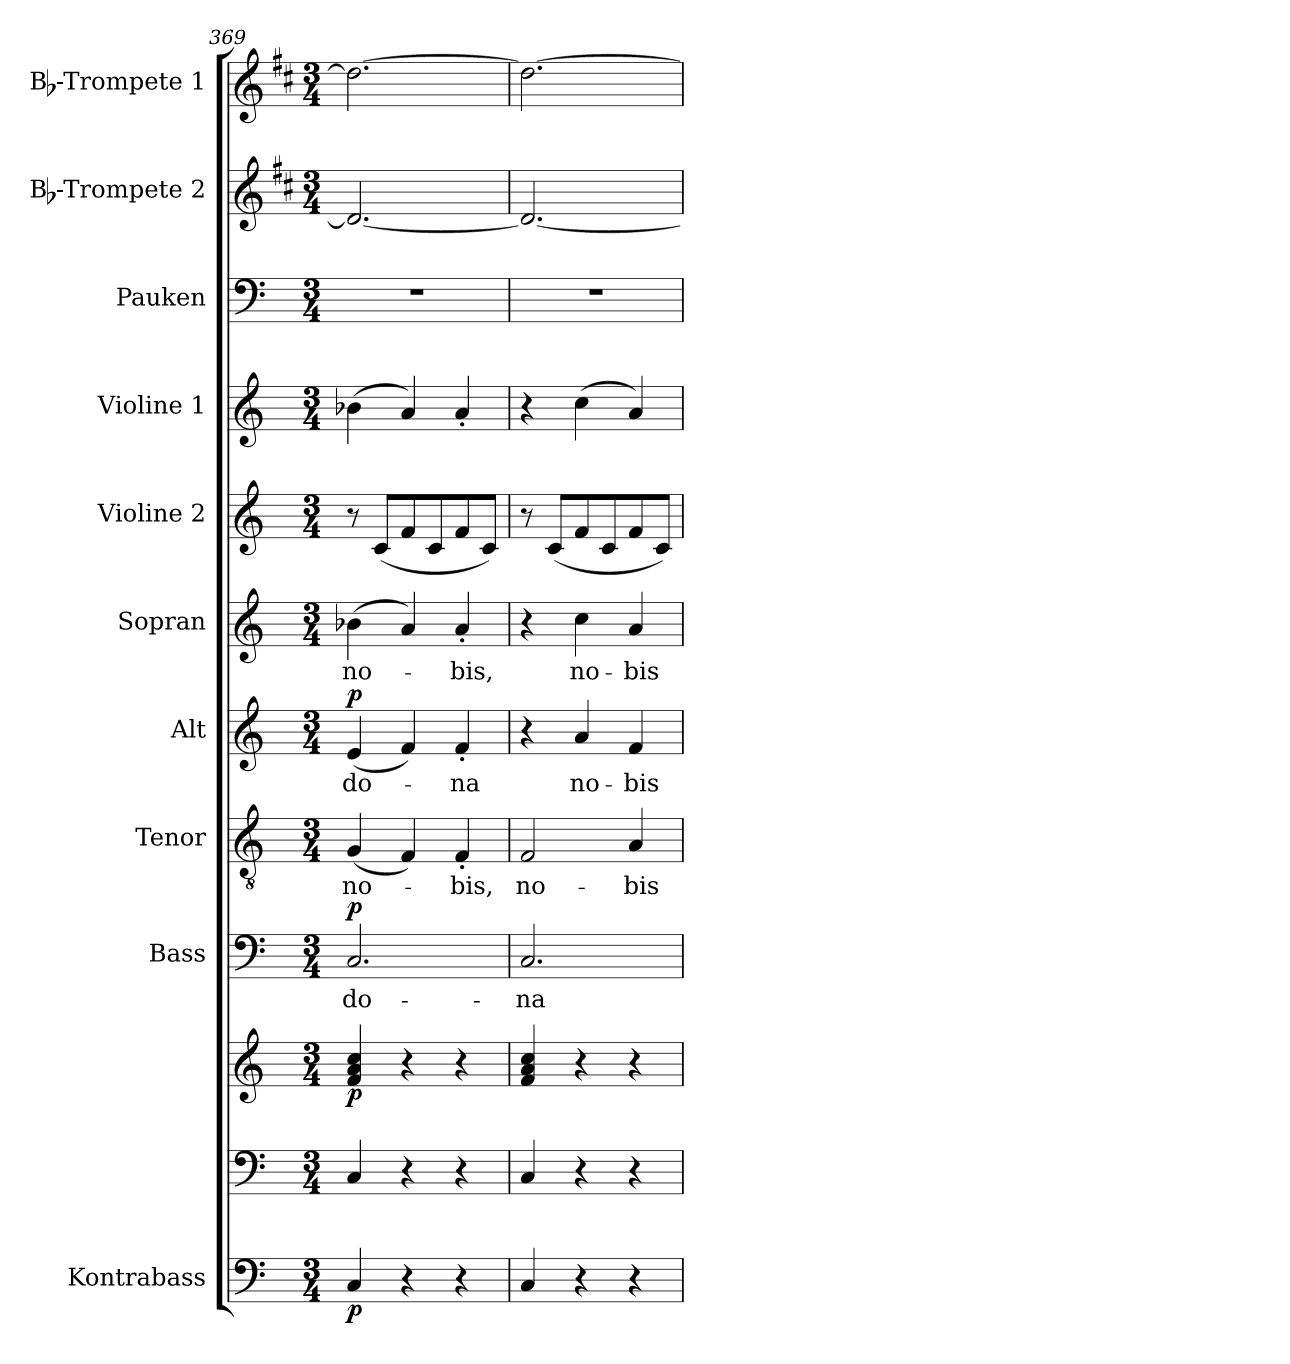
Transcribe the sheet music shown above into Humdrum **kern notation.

**kern	**dynam	**kern	**kern	**dynam	**kern	**text	**dynam	**kern	**text	**kern	**text	**dynam	**kern	**text	**kern	**kern	**kern	**kern	**kern
*part11	*part11	*part10	*part10	*part10	*part9	*part9	*part9	*part8	*part8	*part7	*part7	*part7	*part6	*part6	*part5	*part4	*part3	*part2	*part1
*staff12	*staff12	*staff11	*staff10	*staff10/11	*staff9	*staff9	*staff9	*staff8	*staff8	*staff7	*staff7	*staff7	*staff6	*staff6	*staff5	*staff4	*staff3	*staff2	*staff1
*I"Kontrabass	*	*	*	*	*I"Bass	*	*	*I"Tenor	*	*I"Alt	*	*	*I"Sopran	*	*I"Violine 2	*I"Violine 1	*I"Pauken	*I"Bb-Trompete 2	*I"Bb-Trompete 1
*I'Kb.	*	*	*	*	*I'B.	*	*	*I'T.	*	*I'A.	*	*	*I'S.	*	*I'Vl. 2	*I'Vl. 1	*I'Pk.	*I'Bb Trp. 2	*I'Bb Trp. 1
*clefF4	*	*clefF4	*clefG2	*	*clefF4	*	*	*clefGv2	*	*clefG2	*	*	*clefG2	*	*clefG2	*clefG2	*clefF4	*clefG2	*clefG2
*ITrd7c12	*	*	*	*	*	*	*	*	*	*	*	*	*	*	*	*	*	*ITrd1c2	*ITrd1c2
*k[]	*	*k[]	*k[]	*	*k[]	*	*	*k[]	*	*k[]	*	*	*k[]	*	*k[]	*k[]	*k[]	*k[]	*k[]
*C:	*	*C:	*C:	*	*C:	*	*	*C:	*	*C:	*	*	*C:	*	*C:	*C:	*C:	*C:	*C:
*M3/4	*	*M3/4	*M3/4	*	*M3/4	*	*	*M3/4	*	*M3/4	*	*	*M3/4	*	*M3/4	*M3/4	*M3/4	*M3/4	*M3/4
=369	=369	=369	=369	=369	=369	=369	=369	=369	=369	=369	=369	=369	=369	=369	=369	=369	=369	=369	=369
!	!LO:DY:b	!	!	!LO:DY:b	!	!LO:LY:b	!LO:DY:a	!	!LO:LY:b	!	!LO:LY:b	!LO:DY:a	!	!LO:LY:b	!	!	!	!	!
4CC/	p	4C/	4f/ 4a/ 4cc/	p	2.C/	do-	p	(<4G/	no-	(<4e/	do-	p	(>4b-X\	no-	8r	(>4b-X\	2.r	2.c/_	2.cc\_
.	.	.	.	.	.	.	.	.	.	.	.	.	.	.	(<8c/L	.	.	.	.
4r	.	4r	4r	.	.	.	.	4F/)	.	4f/)	.	.	4a/)	.	8f/	4a/)	.	.	.
.	.	.	.	.	.	.	.	.	.	.	.	.	.	.	8c/	.	.	.	.
!	!	!	!	!	!	!	!	!	!LO:LY:b	!	!LO:LY:b	!	!	!LO:LY:b	!	!	!	!	!
4r	.	4r	4r	.	.	.	.	4F'</	-bis,	4f'</	-na	.	4a'</	-bis,	8f/	4a'</	.	.	.
.	.	.	.	.	.	.	.	.	.	.	.	.	.	.	8c/J)	.	.	.	.
=370	=370	=370	=370	=370	=370	=370	=370	=370	=370	=370	=370	=370	=370	=370	=370	=370	=370	=370	=370
!	!	!	!	!	!	!LO:LY:b	!	!	!LO:LY:b	!	!	!	!	!	!	!	!	!	!
4CC/	.	4C/	4f/ 4a/ 4cc/	.	2.C/	-na	.	2F/	no-	4r	.	.	4r	.	8r	4r	2.r	2.c/_	2.cc\_
.	.	.	.	.	.	.	.	.	.	.	.	.	.	.	(<8c/L	.	.	.	.
!	!	!	!	!	!	!	!	!	!	!	!LO:LY:b	!	!	!LO:LY:b	!	!	!	!	!
4r	.	4r	4r	.	.	.	.	.	.	4a/	no-	.	4cc\	no-	8f/	(>4cc\	.	.	.
.	.	.	.	.	.	.	.	.	.	.	.	.	.	.	8c/	.	.	.	.
!	!	!	!	!	!	!	!	!	!LO:LY:b	!	!LO:LY:b	!	!	!LO:LY:b	!	!	!	!	!
4r	.	4r	4r	.	.	.	.	4A/	-bis	4f/	-bis	.	4a/	-bis	8f/	4a/)	.	.	.
.	.	.	.	.	.	.	.	.	.	.	.	.	.	.	8c/J)	.	.	.	.
=	=	=	=	=	=	=	=	=	=	=	=	=	=	=	=	=	=	=	=
*-	*-	*-	*-	*-	*-	*-	*-	*-	*-	*-	*-	*-	*-	*-	*-	*-	*-	*-	*-
